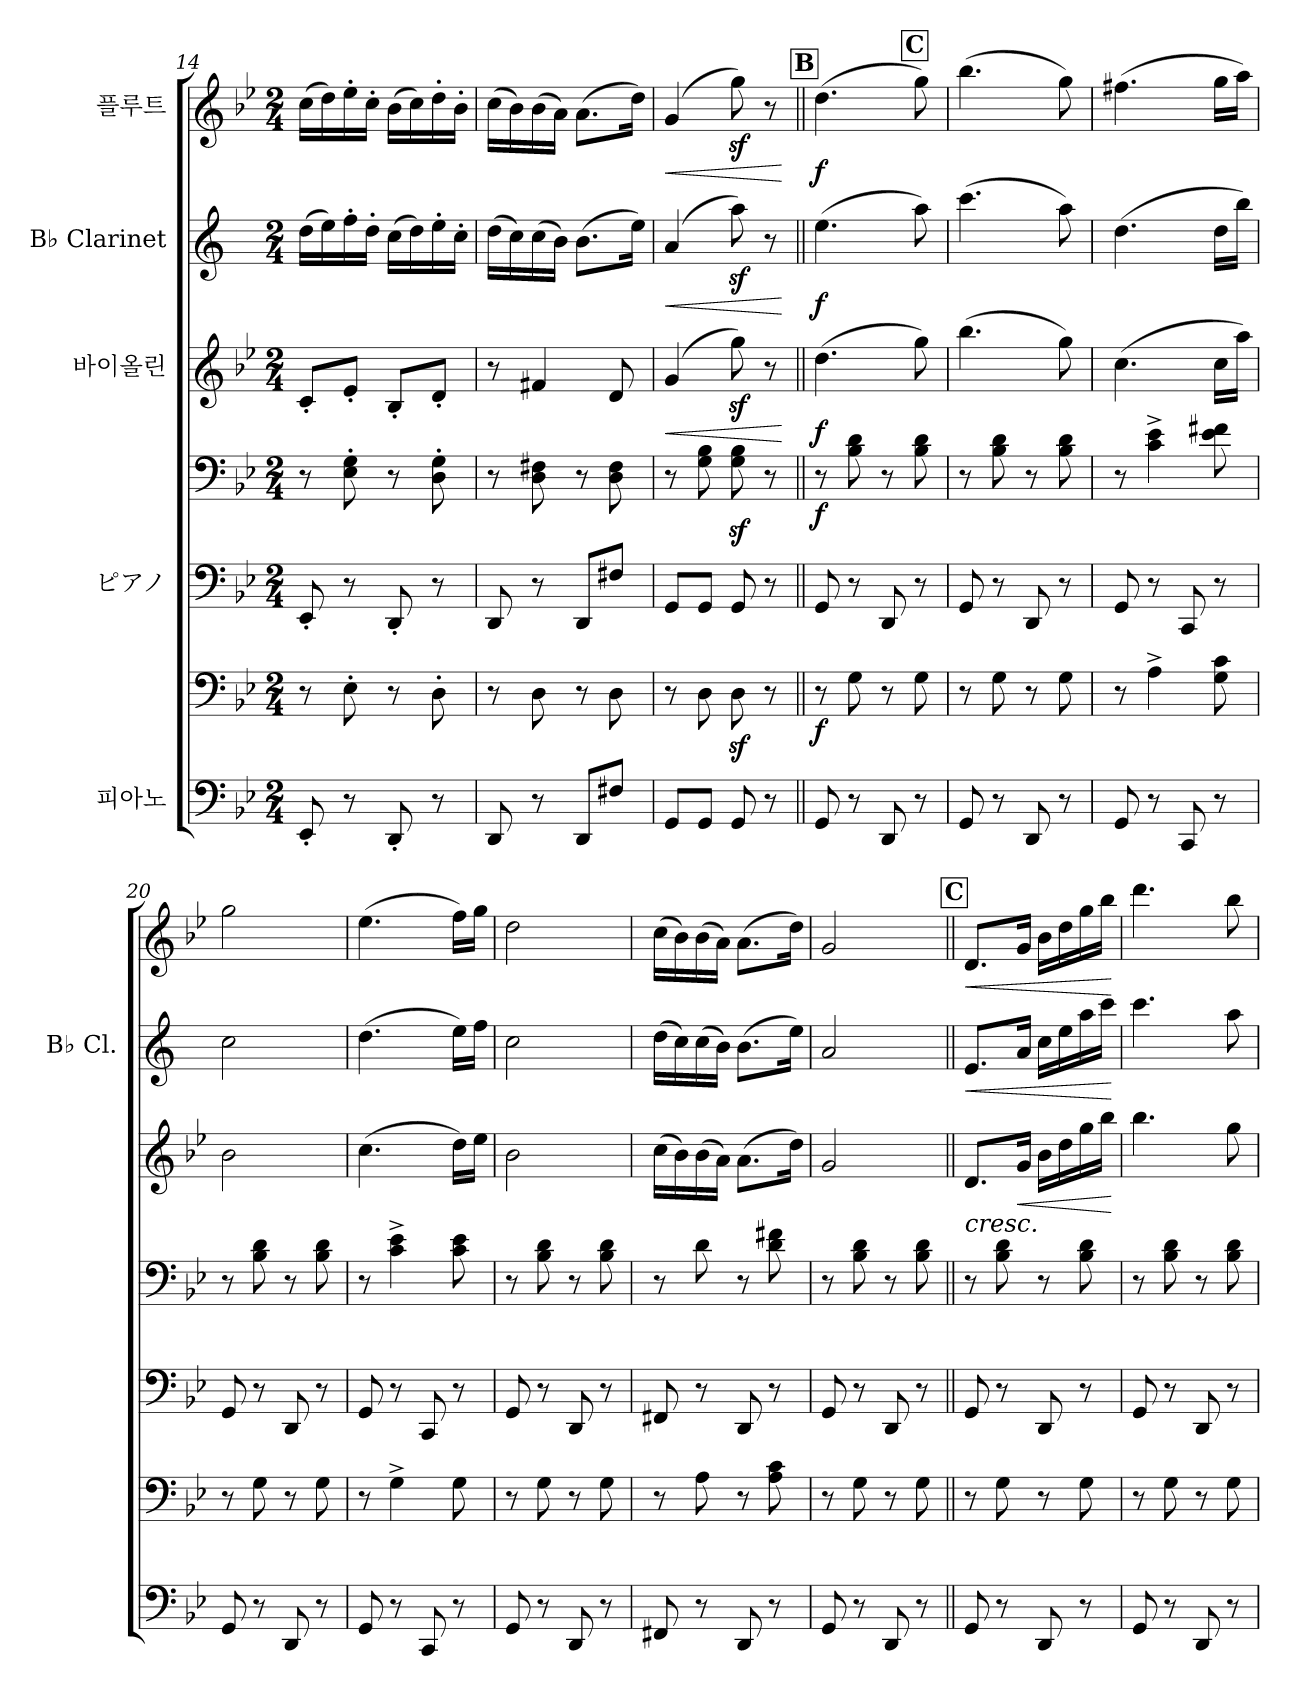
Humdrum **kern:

**kern	**kern	**dynam	**kern	**kern	**dynam	**kern	**dynam	**kern	**dynam	**kern	**dynam
*part5	*part5	*part5	*part4	*part4	*part4	*part3	*part3	*part2	*part2	*part1	*part1
*staff7	*staff6	*staff6/7	*staff5	*staff4	*staff4/5	*staff3	*staff3	*staff2	*staff2	*staff1	*staff1
*I"피아노	*	*	*I"ピアノ	*	*	*I"바이올린	*	*I"B♭ Clarinet	*	*I"플루트	*
*	*	*	*	*	*	*	*	*I'B♭ Cl.	*	*	*
*clefF4	*clefF4	*	*clefF4	*clefF4	*	*clefG2	*	*clefG2	*	*clefG2	*
*	*	*	*	*	*	*	*	*ITrd1c2	*	*	*
*k[b-e-]	*k[b-e-]	*	*k[b-e-]	*k[b-e-]	*	*k[b-e-]	*	*k[b-e-]	*	*k[b-e-]	*
*M2/4	*M2/4	*	*M2/4	*M2/4	*	*M2/4	*	*M2/4	*	*M2/4	*
=14	=14	=14	=14	=14	=14	=14	=14	=14	=14	=14	=14
8EE-'/	8r	.	8EE-'/	8r	.	8c'/L	.	(>16cc\LL	.	(>16cc\LL	.
.	.	.	.	.	.	.	.	16dd\)	.	16dd\)	.
8r	8E-'\	.	8r	8E-\' 8G\'	.	8e-'/J	.	16ee-'\	.	16ee-'\	.
.	.	.	.	.	.	.	.	16cc'\JJ	.	16cc'\JJ	.
8DD'/	8r	.	8DD'/	8r	.	8B-'/L	.	(>16b-\LL	.	(>16b-\LL	.
.	.	.	.	.	.	.	.	16cc\)	.	16cc\)	.
8r	8D'\	.	8r	8D\' 8G\'	.	8d'/J	.	16dd'\	.	16dd'\	.
.	.	.	.	.	.	.	.	16b-'\JJ	.	16b-'\JJ	.
=15	=15	=15	=15	=15	=15	=15	=15	=15	=15	=15	=15
8DD/	8r	.	8DD/	8r	.	8r	.	(>16cc\LL	.	(>16cc\LL	.
.	.	.	.	.	.	.	.	16b-\)	.	16b-\)	.
8r	8D\	.	8r	8D\ 8F#X\	.	4f#X/	.	(>16b-\	.	(>16b-\	.
.	.	.	.	.	.	.	.	16a\JJ)	.	16a\JJ)	.
8DD/L	8r	.	8DD/L	8r	.	.	.	(>8.a\L	.	(>8.a\L	.
8F#X/J	8D\	.	8F#X/J	8D\ 8F#\	.	8d/	.	.	.	.	.
.	.	.	.	.	.	.	.	16dd\Jk)	.	16dd\Jk)	.
=16	=16	=16	=16	=16	=16	=16	=16	=16	=16	=16	=16
!	!	!	!	!	!	!	!LO:HP:b	!	!LO:HP:b	!	!LO:HP:b
8GG/L	8r	.	8GG/L	8r	.	(>4g/	<	(>4g/	<	(>4g/	<
8GG/J	8D\	.	8GG/J	8G\ 8B-\	.	.	.	.	.	.	.
8GG/	8Dz<\	.	8GG/	8G\z< 8B-\z<	.	8ggz<\)	.	8ggz<\)	.	8ggz<\)	.
8r	8r	.	8r	8r	.	8r	.	8r	.	8r	.
.	.	.	.	.	.	.	[	.	[	.	[
!!LO:REH:place=s1:a:B:fs=14:t=C:qo=1.5
!!LO:REH:place=s1:a:B:fs=14:t=B
=17||	=17||	=17||	=17||	=17||	=17||	=17||	=17||	=17||	=17||	=17||	=17||
!	!	!LO:DY:b	!	!	!LO:DY:b	!	!LO:DY:b	!	!LO:DY:b	!	!LO:DY:b
8GG/	8r	f	8GG/	8r	f	(>4.dd\	f	(>4.dd\	f	(>4.dd\	f
8r	8G\	.	8r	8B-\ 8d\	.	.	.	.	.	.	.
8DD/	8r	.	8DD/	8r	.	.	.	.	.	.	.
8r	8G\	.	8r	8B-\ 8d\	.	8gg\)	.	8gg\)	.	8gg\)	.
=18	=18	=18	=18	=18	=18	=18	=18	=18	=18	=18	=18
8GG/	8r	.	8GG/	8r	.	(>4.bb-\	.	(>4.bb-\	.	(>4.bb-\	.
8r	8G\	.	8r	8B-\ 8d\	.	.	.	.	.	.	.
8DD/	8r	.	8DD/	8r	.	.	.	.	.	.	.
8r	8G\	.	8r	8B-\ 8d\	.	8gg\)	.	8gg\)	.	8gg\)	.
!!LO:PB:g=z
=19	=19	=19	=19	=19	=19	=19	=19	=19	=19	=19	=19
8GG/	8r	.	8GG/	8r	.	(>4.cc\	.	(>4.cc\	.	(>4.ff#X\	.
8r	4A^\	.	8r	4c\^ 4e-\^	.	.	.	.	.	.	.
8CC/	.	.	8CC/	.	.	.	.	.	.	.	.
8r	8G\ 8c\	.	8r	8e-\ 8f#X\	.	16cc\LL	.	16cc\LL	.	16gg\LL	.
.	.	.	.	.	.	16aa\JJ)	.	16aa\JJ)	.	16aa\JJ)	.
=20	=20	=20	=20	=20	=20	=20	=20	=20	=20	=20	=20
8GG/	8r	.	8GG/	8r	.	2b-\	.	2b-\	.	2gg\	.
8r	8G\	.	8r	8B-\ 8d\	.	.	.	.	.	.	.
8DD/	8r	.	8DD/	8r	.	.	.	.	.	.	.
8r	8G\	.	8r	8B-\ 8d\	.	.	.	.	.	.	.
=21	=21	=21	=21	=21	=21	=21	=21	=21	=21	=21	=21
8GG/	8r	.	8GG/	8r	.	(>4.cc\	.	(>4.cc\	.	(>4.ee-\	.
8r	4G^\	.	8r	4c\^ 4e-\^	.	.	.	.	.	.	.
8CC/	.	.	8CC/	.	.	.	.	.	.	.	.
8r	8G\	.	8r	8c\ 8e-\	.	16dd\LL)	.	16dd\LL)	.	16ff\LL)	.
.	.	.	.	.	.	16ee-\JJ	.	16ee-\JJ	.	16gg\JJ	.
=22	=22	=22	=22	=22	=22	=22	=22	=22	=22	=22	=22
8GG/	8r	.	8GG/	8r	.	2b-\	.	2b-\	.	2dd\	.
8r	8G\	.	8r	8B-\ 8d\	.	.	.	.	.	.	.
8DD/	8r	.	8DD/	8r	.	.	.	.	.	.	.
8r	8G\	.	8r	8B-\ 8d\	.	.	.	.	.	.	.
=23	=23	=23	=23	=23	=23	=23	=23	=23	=23	=23	=23
8FF#X/	8r	.	8FF#X/	8r	.	(>16cc\LL	.	(>16cc\LL	.	(>16cc\LL	.
.	.	.	.	.	.	16b-\)	.	16b-\)	.	16b-\)	.
8r	8A\	.	8r	8d\	.	(>16b-\	.	(>16b-\	.	(>16b-\	.
.	.	.	.	.	.	16a\JJ)	.	16a\JJ)	.	16a\JJ)	.
8DD/	8r	.	8DD/	8r	.	(>8.a\L	.	(>8.a\L	.	(>8.a\L	.
8r	8A\ 8c\	.	8r	8d\ 8f#X\	.	.	.	.	.	.	.
.	.	.	.	.	.	16dd\Jk)	.	16dd\Jk)	.	16dd\Jk)	.
=24	=24	=24	=24	=24	=24	=24	=24	=24	=24	=24	=24
8GG/	8r	.	8GG/	8r	.	2g/	.	2g/	.	2g/	.
8r	8G\	.	8r	8B-\ 8d\	.	.	.	.	.	.	.
8DD/	8r	.	8DD/	8r	.	.	.	.	.	.	.
8r	8G\	.	8r	8B-\ 8d\	.	.	.	.	.	.	.
!!LO:PB:g=z
!!LO:REH:place=s1:a:B:fs=14:t=C
=25||	=25||	=25||	=25||	=25||	=25||	=25||	=25||	=25||	=25||	=25||	=25||
!	!	!	!	!	!	!	!LO:HP:b	!	!LO:HP:b	!	!LO:HP:b
8GG/	8r	.	8GG/	8r	.	8.d/L	<	8.d/L	<	8.d/L	<
8r	8G\	.	8r	8B-\ 8d\	.	.	.	.	.	.	.
!	!	!	!	!	!	!	!LO:HP:b	!	!	!	!
.	.	.	.	.	.	16g/Jk	<	16g/Jk	.	16g/Jk	.
8DD/	8r	.	8DD/	8r	.	16b-\LL	.	16b-\LL	.	16b-\LL	.
.	.	.	.	.	.	16dd\	.	16dd\	.	16dd\	.
8r	8G\	.	8r	8B-\ 8d\	.	16gg\	.	16gg\	.	16gg\	.
.	.	.	.	.	.	16bb-\JJ	.	16bb-\JJ	.	16bb-\JJ	.
.	.	.	.	.	.	.	[ [	.	[	.	[
=26	=26	=26	=26	=26	=26	=26	=26	=26	=26	=26	=26
8GG/	8r	.	8GG/	8r	.	4.bb-\	.	4.bb-\	.	4.ddd\	.
8r	8G\	.	8r	8B-\ 8d\	.	.	.	.	.	.	.
8DD/	8r	.	8DD/	8r	.	.	.	.	.	.	.
8r	8G\	.	8r	8B-\ 8d\	.	8gg\	.	8gg\	.	8bb-\	.
=	=	=	=	=	=	=	=	=	=	=	=
*-	*-	*-	*-	*-	*-	*-	*-	*-	*-	*-	*-
